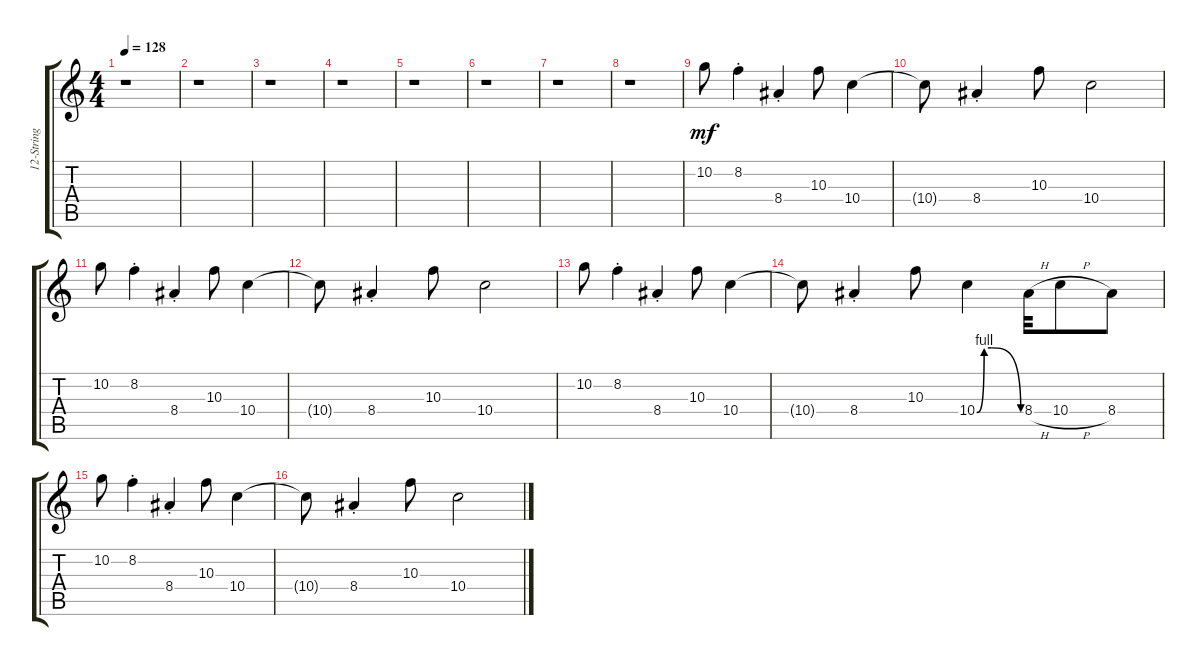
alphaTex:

\track ("12-String Guitar" "12-String ") {instrument acousticguitarnylon}
\staff {score tabs}
\tuning (D4 A3 G3 D3 A2 D2) {hide}
\ts (4 4)
\tempo 128
\clef g2
\ks c
r.1{dy mf} |
r.1 |
r.1 |
r.1 |
r.1 |
r.1 |
r.1 |
r.1 |
10.2.8 8.2{st}.4 8.4{st}.4 10.3.8 10.4.4 |
10.4{t}.8 8.4{st}.4 10.3.8 10.4.2 |
10.2.8 8.2{st}.4 8.4{st}.4 10.3.8 10.4.4 |
10.4{t}.8 8.4{st}.4 10.3.8 10.4.2 |
10.2.8 8.2{st}.4 8.4{st}.4 10.3.8 10.4.4 |
10.4{t}.8 8.4{st}.4 10.3.8 10.4{be (custom 0 0 0 0 10 4 20 4 60 0 60 0)}.4 8.4{h}.32 10.4{h}.8 8.4.8 |
10.2.8 8.2{st}.4 8.4{st}.4 10.3.8 10.4.4 |
10.4{t}.8 8.4{st}.4 10.3.8 10.4.2
